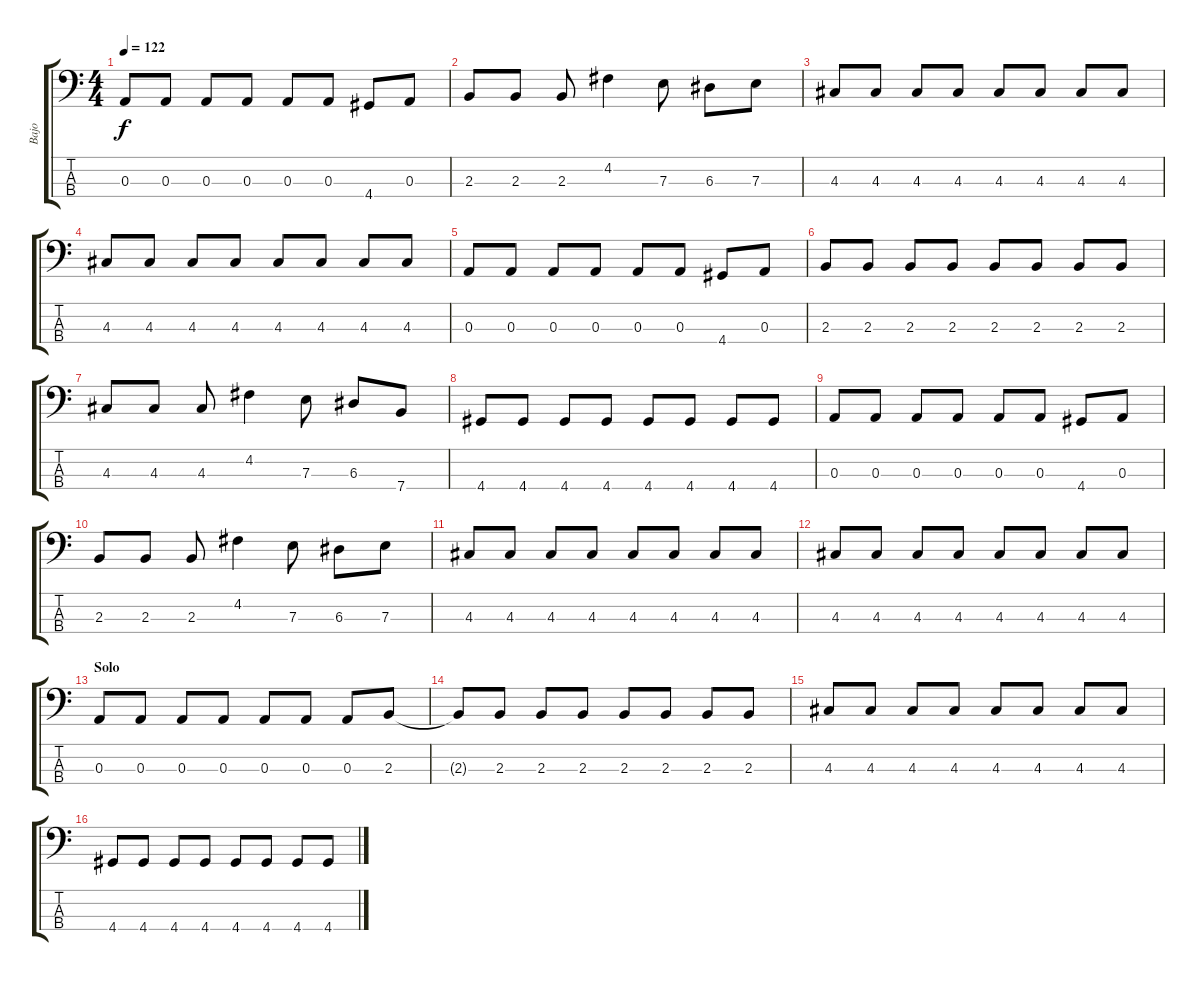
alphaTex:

\track ("Bajo" "Bajo") {instrument electricbasspick}
\staff {score tabs}
\tuning (G2 D2 A1 E1) {hide}
\ts (4 4)
\tempo 122
\clef f4
\ks c
0.3.8{dy f} 0.3.8 0.3.8 0.3.8 0.3.8 0.3.8 4.4.8 0.3.8 |
2.3.8 2.3.8 2.3.8 4.2.4 7.3.8 6.3.8 7.3.8 |
4.3.8 4.3.8 4.3.8 4.3.8 4.3.8 4.3.8 4.3.8 4.3.8 |
4.3.8 4.3.8 4.3.8 4.3.8 4.3.8 4.3.8 4.3.8 4.3.8 |
0.3.8 0.3.8 0.3.8 0.3.8 0.3.8 0.3.8 4.4.8 0.3.8 |
2.3.8 2.3.8 2.3.8 2.3.8 2.3.8 2.3.8 2.3.8 2.3.8 |
4.3.8 4.3.8 4.3.8 4.2.4 7.3.8 6.3.8 7.4.8 |
4.4.8 4.4.8 4.4.8 4.4.8 4.4.8 4.4.8 4.4.8 4.4.8 |
0.3.8 0.3.8 0.3.8 0.3.8 0.3.8 0.3.8 4.4.8 0.3.8 |
2.3.8 2.3.8 2.3.8 4.2.4 7.3.8 6.3.8 7.3.8 |
4.3.8 4.3.8 4.3.8 4.3.8 4.3.8 4.3.8 4.3.8 4.3.8 |
4.3.8 4.3.8 4.3.8 4.3.8 4.3.8 4.3.8 4.3.8 4.3.8 |
\section ("" "Solo")
0.3.8 0.3.8 0.3.8 0.3.8 0.3.8 0.3.8 0.3.8 2.3.8 |
2.3{t}.8 2.3.8 2.3.8 2.3.8 2.3.8 2.3.8 2.3.8 2.3.8 |
4.3.8 4.3.8 4.3.8 4.3.8 4.3.8 4.3.8 4.3.8 4.3.8 |
4.4.8 4.4.8 4.4.8 4.4.8 4.4.8 4.4.8 4.4.8 4.4.8
